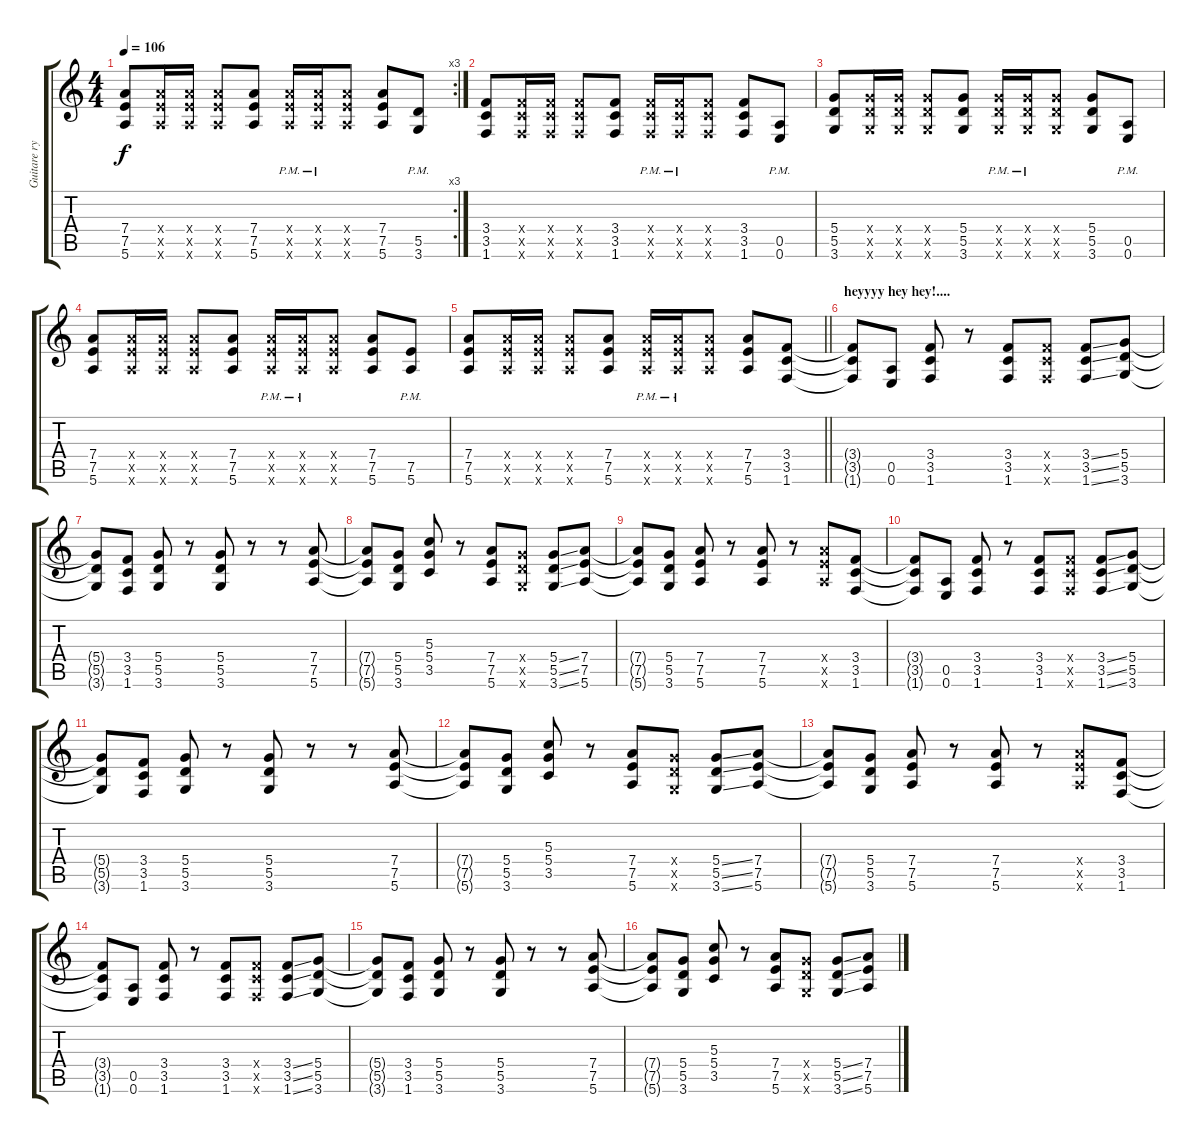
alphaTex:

\track ("Guitare rythmique" "Guitare ry") {instrument overdrivenguitar}
\staff {score tabs}
\tuning (E4 B3 G3 D3 A2 E2) {hide}
\rc 3
\ts (4 4)
\tempo 106
\clef g2
\ks c
(7.4 7.5 5.6).8{dy f} (7.4{x} 7.5{x} 5.6{x}).16 (7.4{x} 7.5{x} 5.6{x}).16 (7.4{x} 7.5{x} 5.6{x}).8 (7.4 7.5 5.6).8 (7.4{x} 7.5{pm x} 5.6{x}).16 (7.4{x} 7.5{pm x} 5.6{x}).16 (7.4{x} 7.5{x} 5.6{x}).8 (7.4 7.5 5.6).8 (5.5{pm} 3.6).8 |
(3.4 3.5 1.6).8 (3.4{x} 3.5{x} 1.6{x}).16 (3.4{x} 3.5{x} 1.6{x}).16 (3.4{x} 3.5{x} 1.6{x}).8 (3.4 3.5 1.6).8 (3.4{x} 3.5{pm x} 1.6{x}).16 (3.4{x} 3.5{pm x} 1.6{x}).16 (3.4{x} 3.5{x} 1.6{x}).8 (3.4 3.5 1.6).8 (0.5{pm} 0.6).8 |
(5.4 5.5 3.6).8 (5.4{x} 5.5{x} 3.6{x}).16 (5.4{x} 5.5{x} 3.6{x}).16 (5.4{x} 5.5{x} 3.6{x}).8 (5.4 5.5 3.6).8 (5.4{x} 5.5{pm x} 3.6{x}).16 (5.4{x} 5.5{pm x} 3.6{x}).16 (5.4{x} 5.5{x} 3.6{x}).8 (5.4 5.5 3.6).8 (0.5{pm} 0.6).8 |
(7.4 7.5 5.6).8 (7.4{x} 7.5{x} 5.6{x}).16 (7.4{x} 7.5{x} 5.6{x}).16 (7.4{x} 7.5{x} 5.6{x}).8 (7.4 7.5 5.6).8 (7.4{x} 7.5{pm x} 5.6{x}).16 (7.4{x} 7.5{pm x} 5.6{x}).16 (7.4{x} 7.5{x} 5.6{x}).8 (7.4 7.5 5.6).8 (7.5{pm} 5.6).8 |
\barLineRight lightlight
(7.4 7.5 5.6).8 (7.4{x} 7.5{x} 5.6{x}).16 (7.4{x} 7.5{x} 5.6{x}).16 (7.4{x} 7.5{x} 5.6{x}).8 (7.4 7.5 5.6).8 (7.4{x} 7.5{pm x} 5.6{x}).16 (7.4{x} 7.5{pm x} 5.6{x}).16 (7.4{x} 7.5{x} 5.6{x}).8 (7.4 7.5 5.6).8 (3.4 3.5 1.6).8 |
\section ("" "heyyyy hey hey!....")
(3.4{t} 3.5{t} 1.6{t}).8 (0.5 0.6).8 (3.4 3.5 1.6).8 r.8 (3.4 3.5 1.6).8 (3.4{x} 3.5{x} 1.6{x}).8 (3.4{ss} 3.5{ss} 1.6{ss}).8 (5.4 5.5 3.6).8 |
(5.4{t} 5.5{t} 3.6{t}).8 (3.4 3.5 1.6).8 (5.4 5.5 3.6).8 r.8 (5.4 5.5 3.6).8 r.8 r.8 (7.4 7.5 5.6).8 |
(7.4{t} 7.5{t} 5.6{t}).8 (5.4 5.5 3.6).8 (5.3 5.4 3.5).8 r.8 (7.4 7.5 5.6).8 (5.4{x} 5.5{x} 3.6{x}).8 (5.4{ss} 5.5{ss} 3.6{ss}).8 (7.4 7.5 5.6).8 |
(7.4{t} 7.5{t} 5.6{t}).8 (5.4 5.5 3.6).8 (7.4 7.5 5.6).8 r.8 (7.4 7.5 5.6).8 r.8 (7.4{x} 7.5{x} 5.6{x}).8 (3.4 3.5 1.6).8 |
(3.4{t} 3.5{t} 1.6{t}).8 (0.5 0.6).8 (3.4 3.5 1.6).8 r.8 (3.4 3.5 1.6).8 (3.4{x} 3.5{x} 1.6{x}).8 (3.4{ss} 3.5{ss} 1.6{ss}).8 (5.4 5.5 3.6).8 |
(5.4{t} 5.5{t} 3.6{t}).8 (3.4 3.5 1.6).8 (5.4 5.5 3.6).8 r.8 (5.4 5.5 3.6).8 r.8 r.8 (7.4 7.5 5.6).8 |
(7.4{t} 7.5{t} 5.6{t}).8 (5.4 5.5 3.6).8 (5.3 5.4 3.5).8 r.8 (7.4 7.5 5.6).8 (5.4{x} 5.5{x} 3.6{x}).8 (5.4{ss} 5.5{ss} 3.6{ss}).8 (7.4 7.5 5.6).8 |
(7.4{t} 7.5{t} 5.6{t}).8 (5.4 5.5 3.6).8 (7.4 7.5 5.6).8 r.8 (7.4 7.5 5.6).8 r.8 (7.4{x} 7.5{x} 5.6{x}).8 (3.4 3.5 1.6).8 |
(3.4{t} 3.5{t} 1.6{t}).8 (0.5 0.6).8 (3.4 3.5 1.6).8 r.8 (3.4 3.5 1.6).8 (3.4{x} 3.5{x} 1.6{x}).8 (3.4{ss} 3.5{ss} 1.6{ss}).8 (5.4 5.5 3.6).8 |
(5.4{t} 5.5{t} 3.6{t}).8 (3.4 3.5 1.6).8 (5.4 5.5 3.6).8 r.8 (5.4 5.5 3.6).8 r.8 r.8 (7.4 7.5 5.6).8 |
(7.4{t} 7.5{t} 5.6{t}).8 (5.4 5.5 3.6).8 (5.3 5.4 3.5).8 r.8 (7.4 7.5 5.6).8 (5.4{x} 5.5{x} 3.6{x}).8 (5.4{ss} 5.5{ss} 3.6{ss}).8 (7.4 7.5 5.6).8
